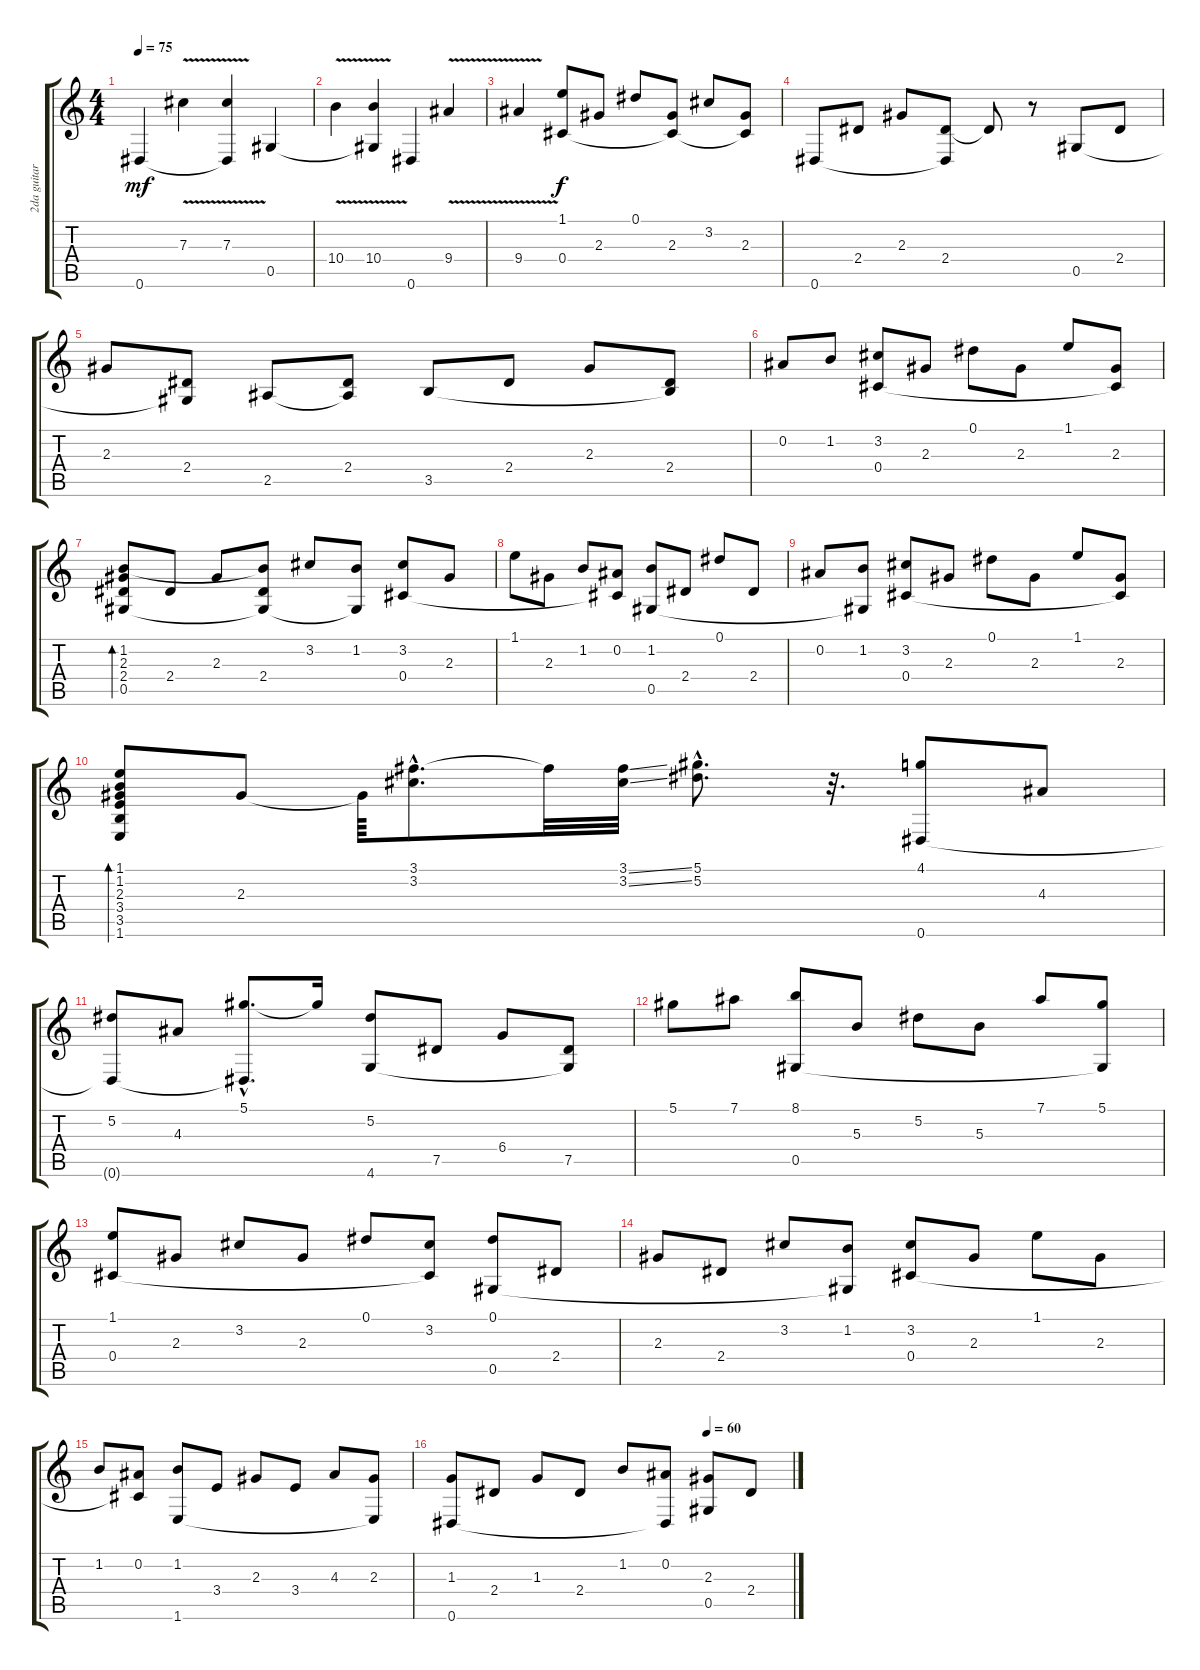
\track ("2da guitarra" "2da guitar") {instrument acousticguitarnylon}
\staff {score tabs}
\tuning (Eb4 Bb3 Gb3 Db3 Ab2 Eb2) {hide}
\ts (4 4)
\tempo 75
\clef g2
\ks c
0.6.4{dy mf} 7.3{v}.4 (7.3{v} 0.6{t}).4 0.5.4 |
10.4{v}.4 (10.4{v} 0.5{t}).4 0.6.4 9.4{v}.4 |
9.4{v}.4 (1.1 0.4).8{dy f} 2.3.8 0.1.8 (2.3 0.4{t}).8 3.2.8 (2.3 0.4{t}).8 |
0.6.8 2.4.8 2.3.8 (2.4 0.6{t}).8 2.4{t}.8 r.8 0.5.8 2.4.8 |
2.3.8 (2.4 0.5{t}).8 2.5.8 (2.4 2.5{t}).8 3.5.8 2.4.8 2.3.8 (2.4 3.5{t}).8 |
0.2.8 1.2.8 (3.2 0.4).8 2.3.8 0.1.8 2.3.8 1.1.8 (2.3 0.4{t}).8 |
(1.2 2.3 2.4 0.5).8{bd 240} 2.4.8 2.3.8 (1.2{t} 2.4 0.5{t}).8 3.2.8 (1.2 0.5{t}).8 (3.2 0.4).8 2.3.8 |
1.1.8 2.3.8 1.2.8 (0.2 0.4{t}).8 (1.2 0.5).8 2.4.8 0.1.8 2.4.8 |
0.2.8 (1.2 0.5{t}).8 (3.2 0.4).8 2.3.8 0.1.8 2.3.8 1.1.8 (2.3 0.4{t}).8 |
(1.1 1.2 2.3 3.4 3.5 1.6).8{bd 120} 2.3.8 2.3{t}.64 (3.1{hac} 3.2{hac}).8{d} 3.1{t}.32 (3.1{ss} 3.2{ss}).32 (5.1{hac} 5.2{hac}).8{d} r.32{d} (4.1 0.6).8 4.3.8 |
(5.2 0.6{t}).8 4.3.8 (5.1{hac} 0.6{hac t}).8{d} 5.1{t}.16 (5.2 4.6).8 7.5.8 6.4.8 (7.5 4.6{t}).8 |
5.1.8 7.1.8 (8.1 0.5).8 5.3.8 5.2.8 5.3.8 7.1.8 (5.1 0.5{t}).8 |
(1.1 0.4).8 2.3.8 3.2.8 2.3.8 0.1.8 (3.2 0.4{t}).8 (0.1 0.5).8 2.4.8 |
2.3.8 2.4.8 3.2.8 (1.2 0.5{t}).8 (3.2 0.4).8 2.3.8 1.1.8 2.3.8 |
1.2.8 (0.2 0.4{t}).8 (1.2 1.6).8 3.4.8 2.3.8 3.4.8 4.3.8 (2.3 1.6{t}).8 |
\tempo (57 0.75)
\tempo (60 0.75)
(1.3 0.6).8 2.4.8 1.3.8 2.4.8 1.2.8 (0.2 0.6{t}).8 (2.3 0.5).8 2.4.8
